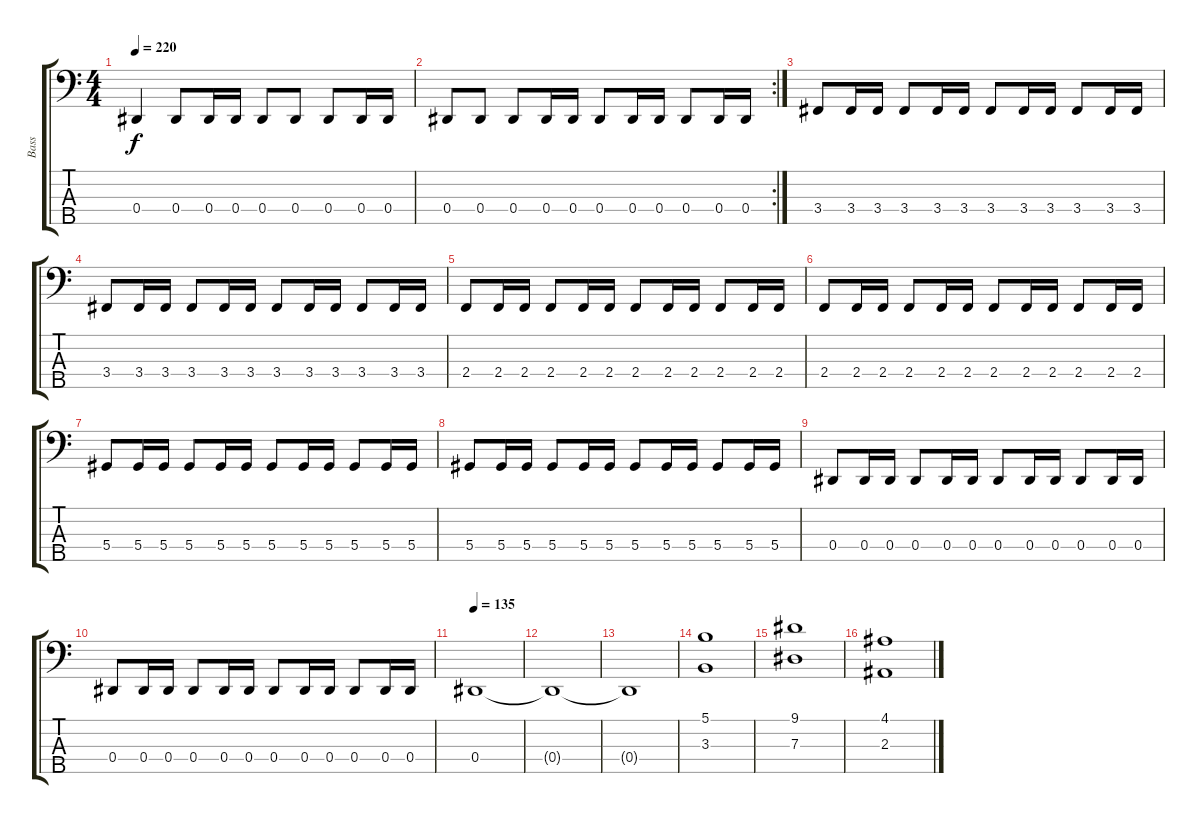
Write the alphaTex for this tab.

\track ("Bass" "Bass") {instrument electricbassfinger}
\staff {score tabs}
\tuning (Gb2 Db2 Ab1 Eb1 Bb0) {hide}
\ts (4 4)
\tempo 220
\clef f4
\ks c
0.4.4{dy f} 0.4.8 0.4.16 0.4.16 0.4.8 0.4.8 0.4.8 0.4.16 0.4.16 |
\rc 2
0.4.8 0.4.8 0.4.8 0.4.16 0.4.16 0.4.8 0.4.16 0.4.16 0.4.8 0.4.16 0.4.16 |
3.4.8 3.4.16 3.4.16 3.4.8 3.4.16 3.4.16 3.4.8 3.4.16 3.4.16 3.4.8 3.4.16 3.4.16 |
3.4.8 3.4.16 3.4.16 3.4.8 3.4.16 3.4.16 3.4.8 3.4.16 3.4.16 3.4.8 3.4.16 3.4.16 |
2.4.8 2.4.16 2.4.16 2.4.8 2.4.16 2.4.16 2.4.8 2.4.16 2.4.16 2.4.8 2.4.16 2.4.16 |
2.4.8 2.4.16 2.4.16 2.4.8 2.4.16 2.4.16 2.4.8 2.4.16 2.4.16 2.4.8 2.4.16 2.4.16 |
5.4.8 5.4.16 5.4.16 5.4.8 5.4.16 5.4.16 5.4.8 5.4.16 5.4.16 5.4.8 5.4.16 5.4.16 |
5.4.8 5.4.16 5.4.16 5.4.8 5.4.16 5.4.16 5.4.8 5.4.16 5.4.16 5.4.8 5.4.16 5.4.16 |
0.4.8 0.4.16 0.4.16 0.4.8 0.4.16 0.4.16 0.4.8 0.4.16 0.4.16 0.4.8 0.4.16 0.4.16 |
0.4.8 0.4.16 0.4.16 0.4.8 0.4.16 0.4.16 0.4.8 0.4.16 0.4.16 0.4.8 0.4.16 0.4.16 |
\tempo 135
0.4.1 |
0.4{t}.1 |
0.4{t}.1 |
(5.1 3.3).1 |
(9.1 7.3).1 |
(4.1 2.3).1
